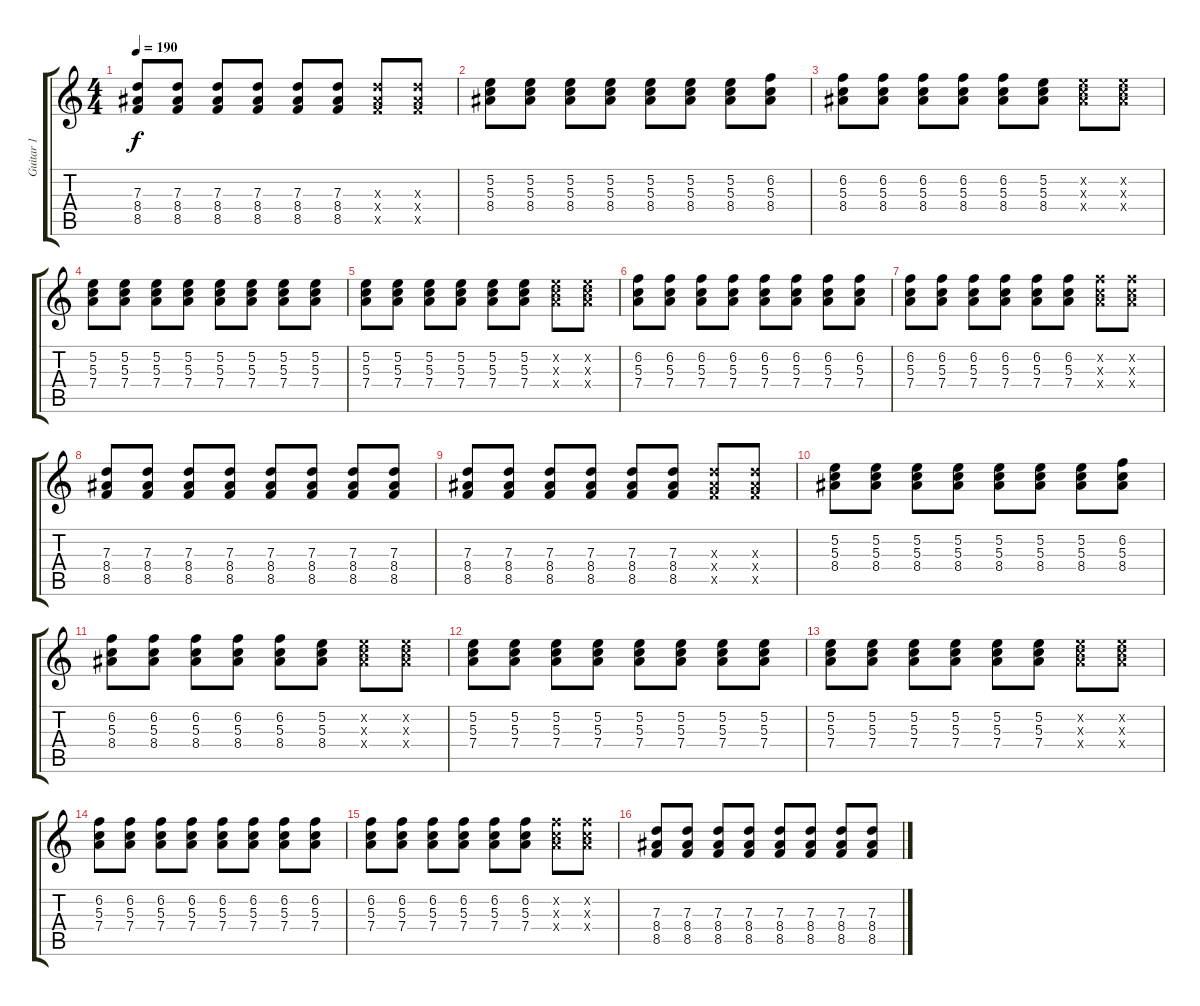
\track ("Guitar 1" "Guitar 1") {instrument overdrivenguitar}
\staff {score tabs}
\tuning (E4 B3 G3 D3 A2 E2) {hide}
\ts (4 4)
\tempo 190
\clef g2
\ks c
(7.3 8.4 8.5).8{dy f} (7.3 8.4 8.5).8 (7.3 8.4 8.5).8 (7.3 8.4 8.5).8 (7.3 8.4 8.5).8 (7.3 8.4 8.5).8 (7.3{x} 8.4{x} 8.5{x}).8 (7.3{x} 8.4{x} 8.5{x}).8 |
(5.2 5.3 8.4).8 (5.2 5.3 8.4).8 (5.2 5.3 8.4).8 (5.2 5.3 8.4).8 (5.2 5.3 8.4).8 (5.2 5.3 8.4).8 (5.2 5.3 8.4).8 (6.2 5.3 8.4).8 |
(6.2 5.3 8.4).8 (6.2 5.3 8.4).8 (6.2 5.3 8.4).8 (6.2 5.3 8.4).8 (6.2 5.3 8.4).8 (5.2 5.3 8.4).8 (5.2{x} 5.3{x} 8.4{x}).8 (5.2{x} 5.3{x} 8.4{x}).8 |
(5.2 5.3 7.4).8 (5.2 5.3 7.4).8 (5.2 5.3 7.4).8 (5.2 5.3 7.4).8 (5.2 5.3 7.4).8 (5.2 5.3 7.4).8 (5.2 5.3 7.4).8 (5.2 5.3 7.4).8 |
(5.2 5.3 7.4).8 (5.2 5.3 7.4).8 (5.2 5.3 7.4).8 (5.2 5.3 7.4).8 (5.2 5.3 7.4).8 (5.2 5.3 7.4).8 (5.2{x} 5.3{x} 7.4{x}).8 (5.2{x} 5.3{x} 7.4{x}).8 |
(6.2 5.3 7.4).8 (6.2 5.3 7.4).8 (6.2 5.3 7.4).8 (6.2 5.3 7.4).8 (6.2 5.3 7.4).8 (6.2 5.3 7.4).8 (6.2 5.3 7.4).8 (6.2 5.3 7.4).8 |
(6.2 5.3 7.4).8 (6.2 5.3 7.4).8 (6.2 5.3 7.4).8 (6.2 5.3 7.4).8 (6.2 5.3 7.4).8 (6.2 5.3 7.4).8 (6.2{x} 5.3{x} 7.4{x}).8 (6.2{x} 5.3{x} 7.4{x}).8 |
(7.3 8.4 8.5).8 (7.3 8.4 8.5).8 (7.3 8.4 8.5).8 (7.3 8.4 8.5).8 (7.3 8.4 8.5).8 (7.3 8.4 8.5).8 (7.3 8.4 8.5).8 (7.3 8.4 8.5).8 |
(7.3 8.4 8.5).8 (7.3 8.4 8.5).8 (7.3 8.4 8.5).8 (7.3 8.4 8.5).8 (7.3 8.4 8.5).8 (7.3 8.4 8.5).8 (7.3{x} 8.4{x} 8.5{x}).8 (7.3{x} 8.4{x} 8.5{x}).8 |
(5.2 5.3 8.4).8 (5.2 5.3 8.4).8 (5.2 5.3 8.4).8 (5.2 5.3 8.4).8 (5.2 5.3 8.4).8 (5.2 5.3 8.4).8 (5.2 5.3 8.4).8 (6.2 5.3 8.4).8 |
(6.2 5.3 8.4).8 (6.2 5.3 8.4).8 (6.2 5.3 8.4).8 (6.2 5.3 8.4).8 (6.2 5.3 8.4).8 (5.2 5.3 8.4).8 (5.2{x} 5.3{x} 8.4{x}).8 (5.2{x} 5.3{x} 8.4{x}).8 |
(5.2 5.3 7.4).8 (5.2 5.3 7.4).8 (5.2 5.3 7.4).8 (5.2 5.3 7.4).8 (5.2 5.3 7.4).8 (5.2 5.3 7.4).8 (5.2 5.3 7.4).8 (5.2 5.3 7.4).8 |
(5.2 5.3 7.4).8 (5.2 5.3 7.4).8 (5.2 5.3 7.4).8 (5.2 5.3 7.4).8 (5.2 5.3 7.4).8 (5.2 5.3 7.4).8 (5.2{x} 5.3{x} 7.4{x}).8 (5.2{x} 5.3{x} 7.4{x}).8 |
(6.2 5.3 7.4).8 (6.2 5.3 7.4).8 (6.2 5.3 7.4).8 (6.2 5.3 7.4).8 (6.2 5.3 7.4).8 (6.2 5.3 7.4).8 (6.2 5.3 7.4).8 (6.2 5.3 7.4).8 |
(6.2 5.3 7.4).8 (6.2 5.3 7.4).8 (6.2 5.3 7.4).8 (6.2 5.3 7.4).8 (6.2 5.3 7.4).8 (6.2 5.3 7.4).8 (6.2{x} 5.3{x} 7.4{x}).8 (6.2{x} 5.3{x} 7.4{x}).8 |
(7.3 8.4 8.5).8 (7.3 8.4 8.5).8 (7.3 8.4 8.5).8 (7.3 8.4 8.5).8 (7.3 8.4 8.5).8 (7.3 8.4 8.5).8 (7.3 8.4 8.5).8 (7.3 8.4 8.5).8
